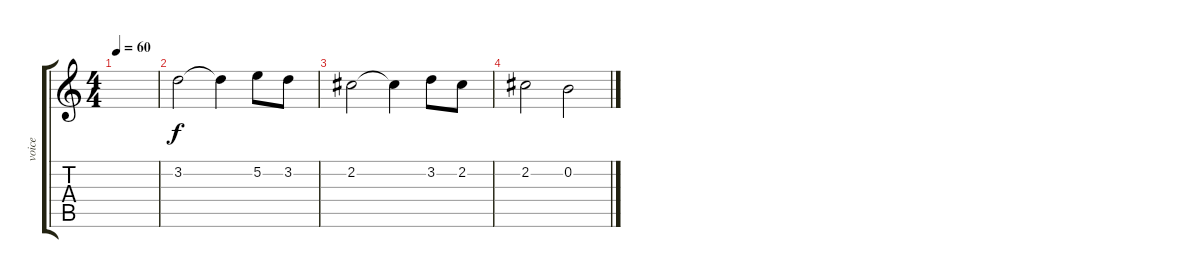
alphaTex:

\track ("voice" "voice") {instrument electricguitarjazz}
\staff {score tabs}
\tuning (E4 B3 G3 D3 A2 E2) {hide}
\ts (4 4)
\tempo 60
\clef g2
\ks c
|
3.2.2{volume 12} 3.2{t}.4 5.2.8 3.2.8 |
2.2.2 2.2{t}.4 3.2.8 2.2.8 |
2.2.2 0.2.2
